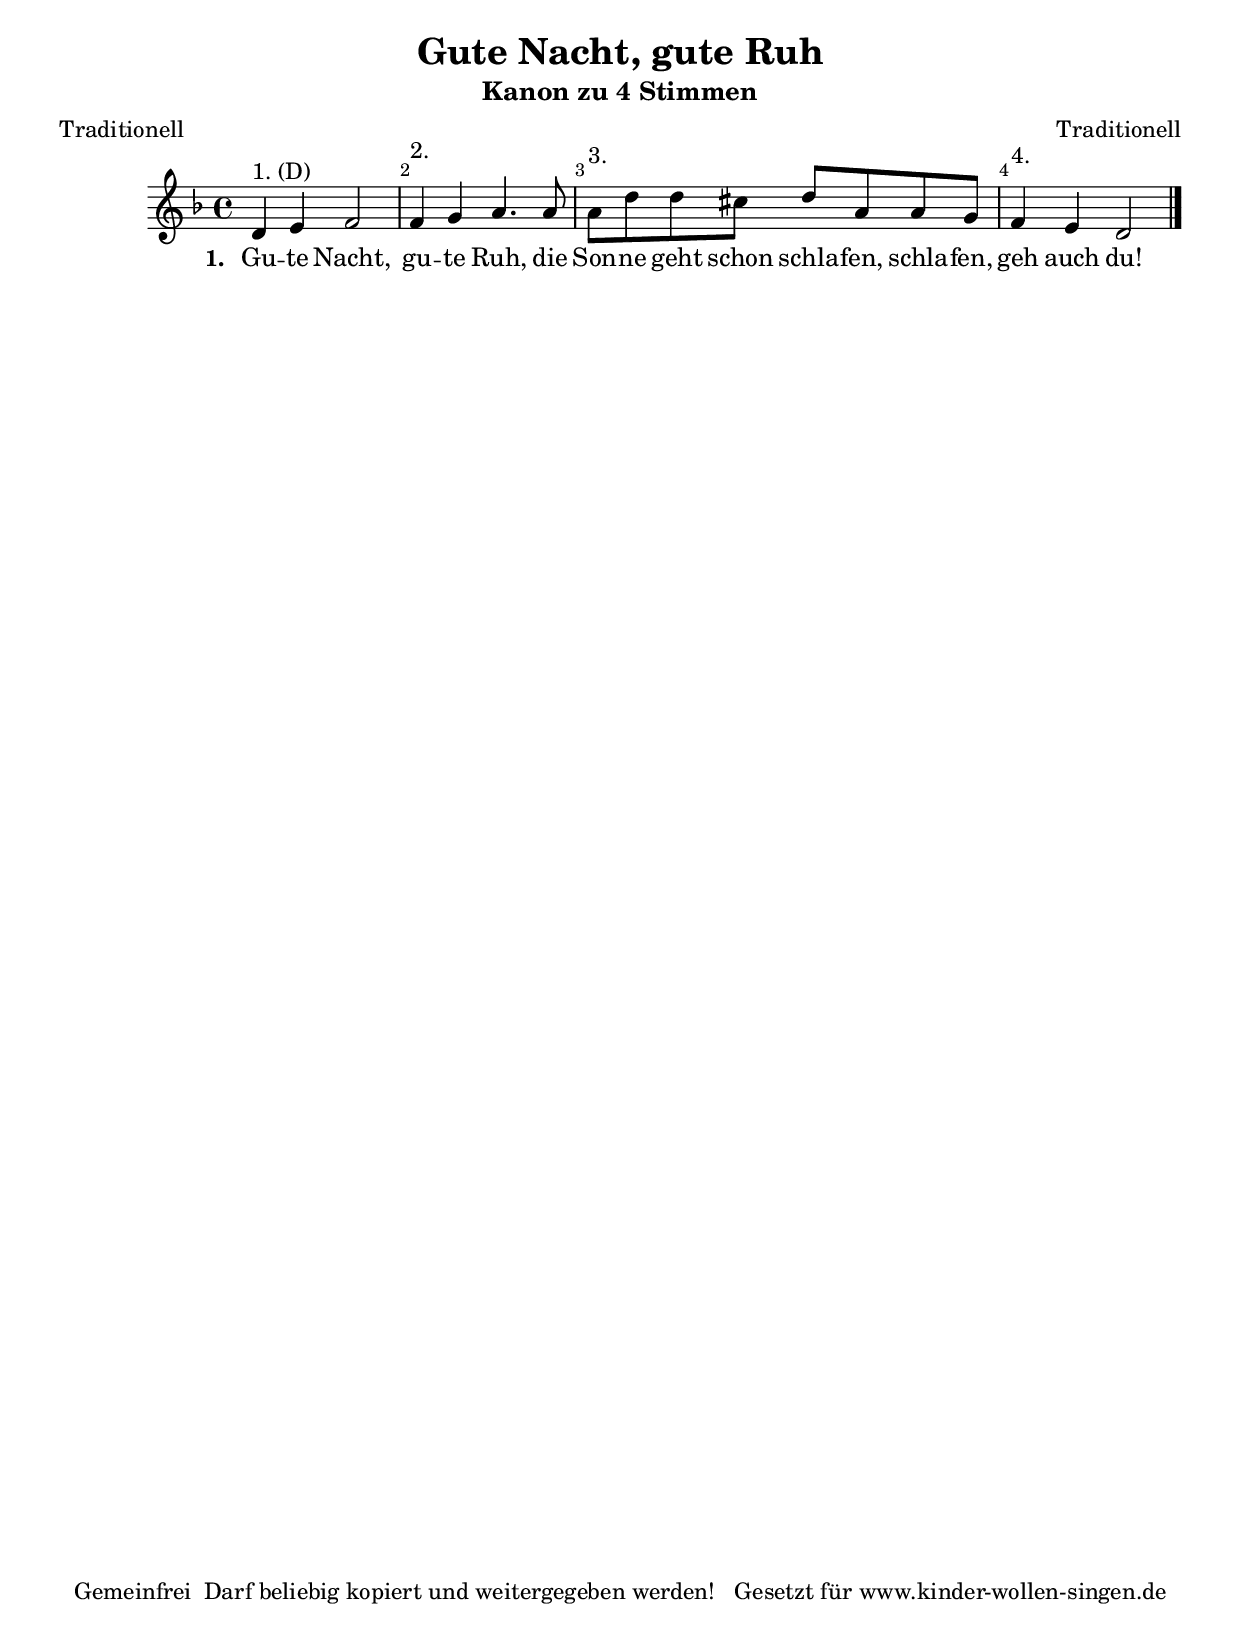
%=============================================
%   created by MuseScore Version: 0.9.6.3
%          Sonntag, 6. Februar 2011
%=============================================

\version "2.12.0"



#(set-default-paper-size "a4")

\paper {
  line-width    = 190\mm
  left-margin   = 10\mm
  top-margin    = 10\mm
  bottom-margin = 20\mm
  %%indent = 0 \mm 
  %%set to ##t if your score is less than one page: 
  ragged-last-bottom = ##t 
  ragged-bottom = ##f  
  %% in orchestral scores you probably want the two bold slashes 
  %% separating the systems: so uncomment the following line: 
  %% system-separator-markup = \slashSeparator 
  }

\header {
    title = "Gute Nacht, gute Ruh"
    subtitle = "Kanon zu 4 Stimmen"
    composer = "Traditionell"
    poet = "Traditionell"
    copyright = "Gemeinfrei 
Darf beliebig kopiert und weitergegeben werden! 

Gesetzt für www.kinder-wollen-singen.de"
    }

AvoiceAA = \relative c'{
    \set Staff.instrumentName = #""
    \set Staff.shortInstrumentName = #""
    \clef treble
    %staffkeysig
    \key f \major 
    \repeat volta 2 { 
    %barkeysig: 
    \key f \major 
    %bartimesig: 
    \time 4/4 
    d4 ^\markup {\upright  "1. (D)"} e f2^\markup{\musicglyph #"ufermata"}       | % 1
    f4 ^\markup {\upright  "2."} g a4.^\markup{\musicglyph #"ufermata"}  a8      | % 2
    a ^\markup {\upright  "3."} d d cis d a a^\markup{\musicglyph #"ufermata"}  g      | % 3
    f4 ^\markup {\upright  "4."} e d2^\markup{\musicglyph #"ufermata"}  } % end of repeatactive
    \bar "|." 
}% end of last bar in partorvoice

      ApartAverseA = \lyricmode { \set stanza = " 1. " Gu -- te  Nacht, gu -- te  Ruh, die Son -- ne  geht schon schla -- fen,  schla -- fen,  geh auch du! }

\score { 
    << 
        \context Staff = ApartA << 
            \context Voice = AvoiceAA \AvoiceAA
        >>

         \context Lyrics = ApartAverseA\lyricsto AvoiceAA  \ApartAverseA



      \set Score.skipBars = ##t
      %%\set Score.melismaBusyProperties = #'()
      \override Score.BarNumber #'break-visibility = #end-of-line-invisible %%every bar is numbered.!!!
      %% remove previous line to get barnumbers only at beginning of system.
       #(set-accidental-style 'modern-cautionary)
      \set Score.markFormatter = #format-mark-box-letters %%boxed rehearsal-marks
       \override Score.TimeSignature #'style = #'() %%makes timesigs always numerical
      %% remove previous line to get cut-time/alla breve or common time 
      \set Score.pedalSustainStyle = #'mixed 
       %% make spanners comprise the note it end on, so that there is no doubt that this note is included.
       \override Score.TrillSpanner #'(bound-details right padding) = #-2
      \override Score.TextSpanner #'(bound-details right padding) = #-1
      %% Lilypond's normal textspanners are too weak:  
      \override Score.TextSpanner #'dash-period = #1
      \override Score.TextSpanner #'dash-fraction = #0.5
      %% lilypond chordname font, like mscore jazzfont, is both far too big and extremely ugly (olagunde@start.no):
      \override Score.ChordName #'font-family = #'roman 
      \override Score.ChordName #'font-size =#0 
      %% In my experience the normal thing in printed scores is maj7 and not the triangle. (olagunde):
      \set Score.majorSevenSymbol = \markup {maj7}
  >>

  %% Boosey and Hawkes, and Peters, have barlines spanning all staff-groups in a score,
  %% Eulenburg and Philharmonia, like Lilypond, have no barlines between staffgroups.
  %% If you want the Eulenburg/Lilypond style, comment out the following line:
  \layout {\context {\Score \consists Span_bar_engraver}}
}%% end of score-block 

#(set-global-staff-size 20)
